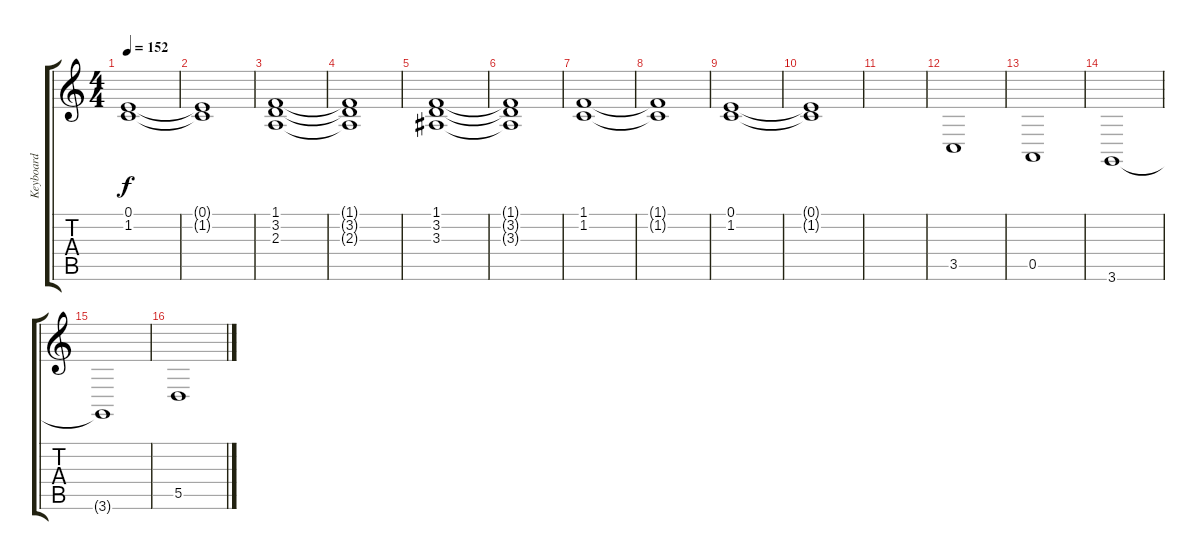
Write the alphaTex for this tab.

\track ("Keyboard" "Keyboard") {instrument stringensemble1}
\staff {score tabs}
\tuning (E4 B3 G3 D3 A2 E2) {hide}
\ts (4 4)
\tempo 152
\clef g2
\ks c
(0.1 1.2).1{dy f} |
(0.1{t} 1.2{t}).1 |
(1.1 3.2 2.3).1 |
(1.1{t} 3.2{t} 2.3{t}).1 |
(1.1 3.2 3.3).1 |
(1.1{t} 3.2{t} 3.3{t}).1 |
(1.1 1.2).1 |
(1.1{t} 1.2{t}).1 |
(0.1 1.2).1 |
(0.1{t} 1.2{t}).1 |
|
3.5.1 |
0.5.1 |
3.6.1 |
3.6{t}.1 |
5.5.1
